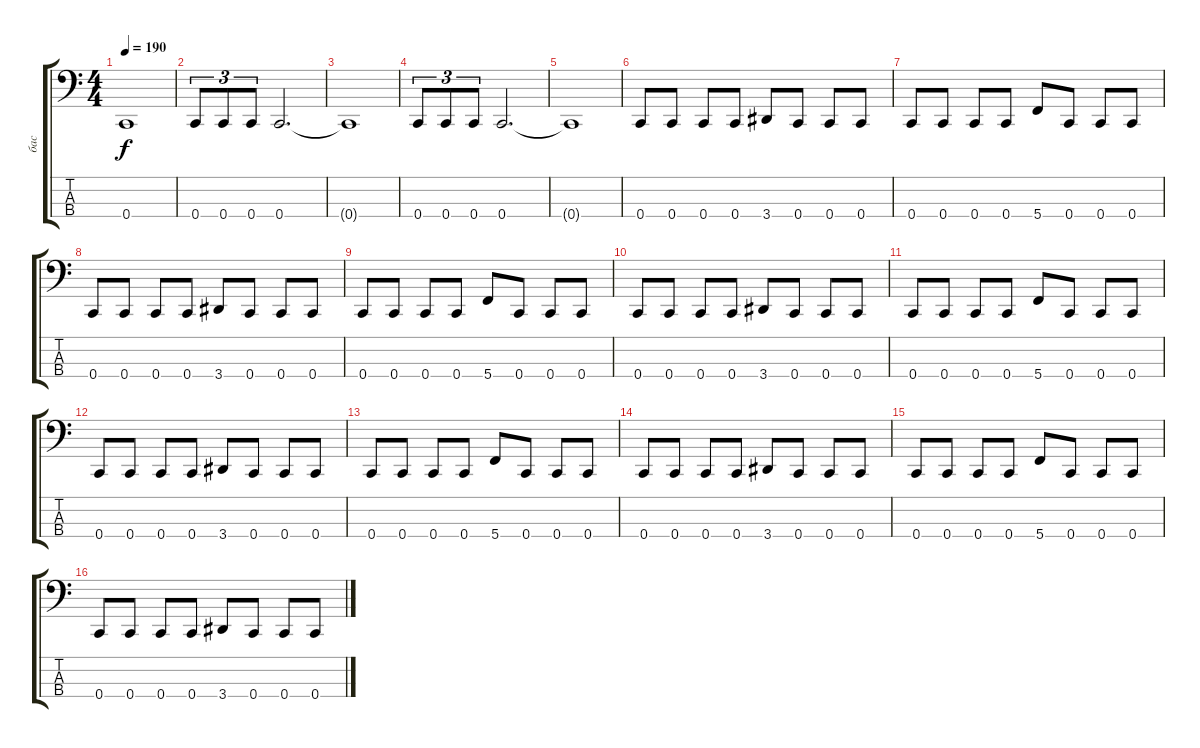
\track ("бас" "бас") {instrument electricbassfinger}
\staff {score tabs}
\tuning (F2 C2 G1 C1) {hide}
\ts (4 4)
\tempo 190
\clef f4
\ks c
0.4{t}.1{dy f} |
0.4.8{tu (3 2)} 0.4.8{tu (3 2)} 0.4.8{tu (3 2)} 0.4.2{d} |
0.4{t}.1 |
0.4.8{tu (3 2)} 0.4.8{tu (3 2)} 0.4.8{tu (3 2)} 0.4.2{d} |
0.4{t}.1 |
0.4.8 0.4.8 0.4.8 0.4.8 3.4.8 0.4.8 0.4.8 0.4.8 |
0.4.8 0.4.8 0.4.8 0.4.8 5.4.8 0.4.8 0.4.8 0.4.8 |
0.4.8 0.4.8 0.4.8 0.4.8 3.4.8 0.4.8 0.4.8 0.4.8 |
0.4.8 0.4.8 0.4.8 0.4.8 5.4.8 0.4.8 0.4.8 0.4.8 |
0.4.8 0.4.8 0.4.8 0.4.8 3.4.8 0.4.8 0.4.8 0.4.8 |
0.4.8 0.4.8 0.4.8 0.4.8 5.4.8 0.4.8 0.4.8 0.4.8 |
0.4.8 0.4.8 0.4.8 0.4.8 3.4.8 0.4.8 0.4.8 0.4.8 |
0.4.8 0.4.8 0.4.8 0.4.8 5.4.8 0.4.8 0.4.8 0.4.8 |
0.4.8 0.4.8 0.4.8 0.4.8 3.4.8 0.4.8 0.4.8 0.4.8 |
0.4.8 0.4.8 0.4.8 0.4.8 5.4.8 0.4.8 0.4.8 0.4.8 |
0.4.8 0.4.8 0.4.8 0.4.8 3.4.8 0.4.8 0.4.8 0.4.8
